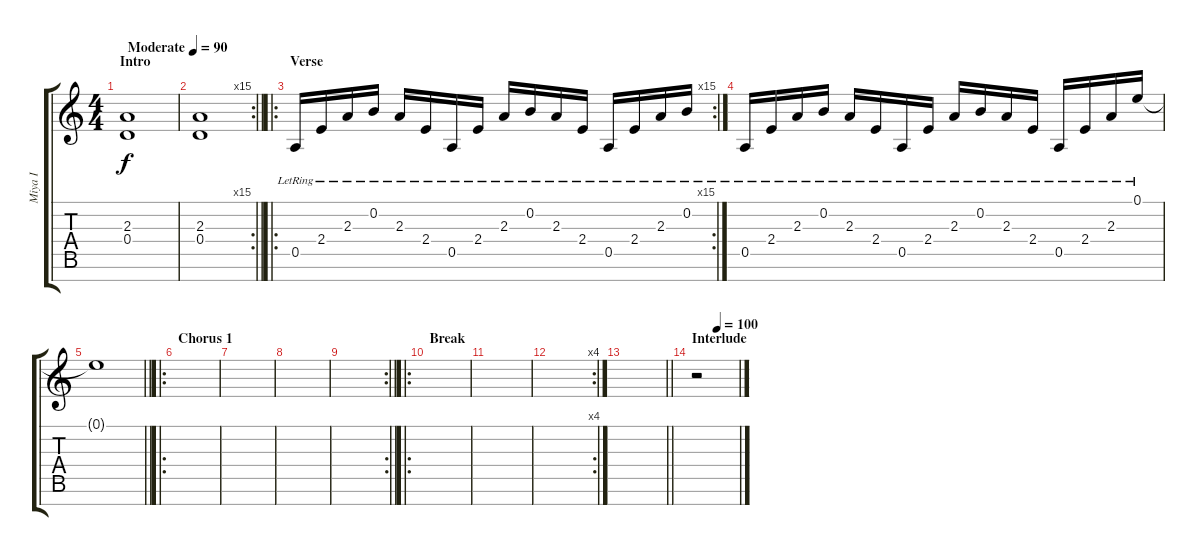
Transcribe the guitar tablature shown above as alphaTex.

\track ("Miya I" "Miya I") {instrument electricguitarclean}
\staff {score tabs}
\tuning (E4 B3 G3 D3 A2 E2 B1) {hide}
\ts (4 4)
\section ("" "Intro")
\tempo (90 "Moderate")
\clef g2
\ks c
(2.3 0.4).1{dy f instrument electricguitarclean} |
\rc 15
\barLineRight lightlight
(2.3 0.4).1 |
\ro
\rc 15
\section ("" "Verse")
0.5{lr}.16 2.4{lr}.16 2.3{lr}.16 0.2{lr}.16 2.3{lr}.16 2.4{lr}.16 0.5{lr}.16 2.4{lr}.16 2.3{lr}.16 0.2{lr}.16 2.3{lr}.16 2.4{lr}.16 0.5{lr}.16 2.4{lr}.16 2.3{lr}.16 0.2{lr}.16 |
0.5{lr}.16 2.4{lr}.16 2.3{lr}.16 0.2{lr}.16 2.3{lr}.16 2.4{lr}.16 0.5{lr}.16 2.4{lr}.16 2.3{lr}.16 0.2{lr}.16 2.3{lr}.16 2.4{lr}.16 0.5{lr}.16 2.4{lr}.16 2.3{lr}.16 0.1{lr}.16 |
\barLineRight lightlight
0.1{t}.1 |
\ro
\section ("" "Chorus 1")
|
|
|
\rc 2
\barLineRight lightlight
|
\ro
\section ("" "Break")
|
|
\rc 4
|
\barLineRight lightlight
|
\section ("" "Interlude")
\tempo (100 0.5)
r.2
